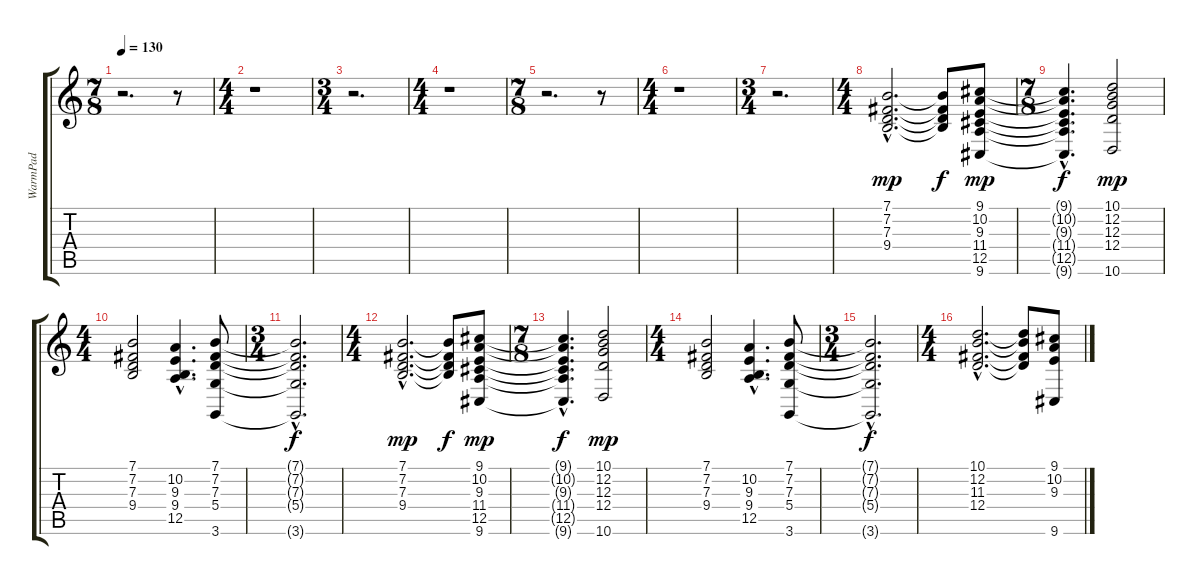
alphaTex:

\track ("WarmPad" "WarmPad") {instrument pad2warm}
\staff {score tabs}
\tuning (E4 B3 G3 D3 A2 E2) {hide}
\ts (7 8)
\tempo 130
\clef g2
\ks c
r.2{d dy mp} r.8 |
\ts (4 4)
r.1 |
\ts (3 4)
r.2{d} |
\ts (4 4)
r.1 |
\ts (7 8)
r.2{d} r.8 |
\ts (4 4)
r.1 |
\ts (3 4)
r.2{d} |
\ts (4 4)
(7.1{hac} 7.2{hac} 7.3{hac} 9.4{hac}).2{d} (7.1{t} 7.2{t} 7.3{t} 9.4{t}).8{dy f} (9.1 10.2 9.3 11.4 12.5 9.6).8{dy mp} |
\ts (7 8)
(9.1{hac t} 10.2{hac t} 9.3{hac t} 11.4{hac t} 12.5{hac t} 9.6{hac t}).4{d dy f} (10.1 12.2 12.3 12.4 10.6).2{dy mp} |
\ts (4 4)
(7.1 7.2 7.3 9.4).2 (10.2{hac} 9.3{hac} 9.4{hac} 12.5{hac}).4{d} (7.1 7.2 7.3 5.4 3.6).8 |
\ts (3 4)
(7.1{hac t} 7.2{hac t} 7.3{hac t} 5.4{hac t} 3.6{hac t}).2{d dy f} |
\ts (4 4)
(7.1{hac} 7.2{hac} 7.3{hac} 9.4{hac}).2{d dy mp} (7.1{t} 7.2{t} 7.3{t} 9.4{t}).8{dy f} (9.1 10.2 9.3 11.4 12.5 9.6).8{dy mp} |
\ts (7 8)
(9.1{hac t} 10.2{hac t} 9.3{hac t} 11.4{hac t} 12.5{hac t} 9.6{hac t}).4{d dy f} (10.1 12.2 12.3 12.4 10.6).2{dy mp} |
\ts (4 4)
(7.1 7.2 7.3 9.4).2 (10.2{hac} 9.3{hac} 9.4{hac} 12.5{hac}).4{d} (7.1 7.2 7.3 5.4 3.6).8 |
\ts (3 4)
(7.1{hac t} 7.2{hac t} 7.3{hac t} 5.4{hac t} 3.6{hac t}).2{d dy f} |
\ts (4 4)
(10.1{hac} 12.2{hac} 11.3{hac} 12.4{hac}).2{d} (10.1{t} 12.2{t} 11.3{t} 12.4{t}).8 (9.1 10.2 9.3 9.6).8
